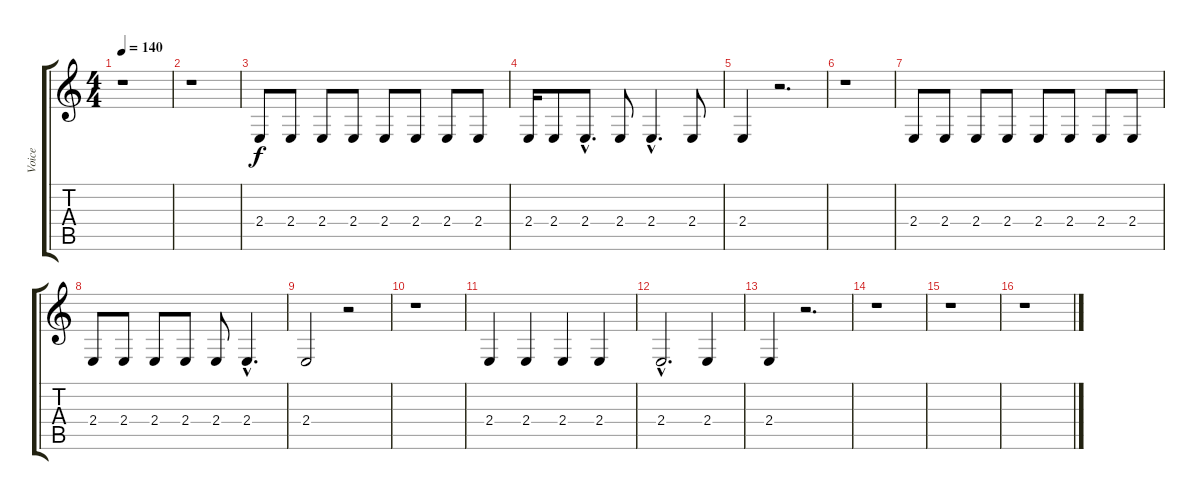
\track ("Voice" "Voice") {instrument acousticgrandpiano}
\staff {score tabs}
\tuning (E4 B3 G3 D3 A2 E2) {hide}
\ts (4 4)
\tempo 140
\clef g2
\ks c
r.1{dy f} |
r.1 |
2.4.8 2.4.8 2.4.8 2.4.8 2.4.8 2.4.8 2.4.8 2.4.8 |
2.4.16 2.4.8 2.4{hac}.8{d} 2.4.8 2.4{hac}.4{d} 2.4.8 |
2.4.4 r.2{d} |
r.1 |
2.4.8 2.4.8 2.4.8 2.4.8 2.4.8 2.4.8 2.4.8 2.4.8 |
2.4.8 2.4.8 2.4.8 2.4.8 2.4.8 2.4{hac}.4{d} |
2.4.2 r.2 |
r.1 |
2.4.4 2.4.4 2.4.4 2.4.4 |
2.4{hac}.2{d} 2.4.4 |
2.4.4 r.2{d} |
r.1 |
r.1 |
r.1
